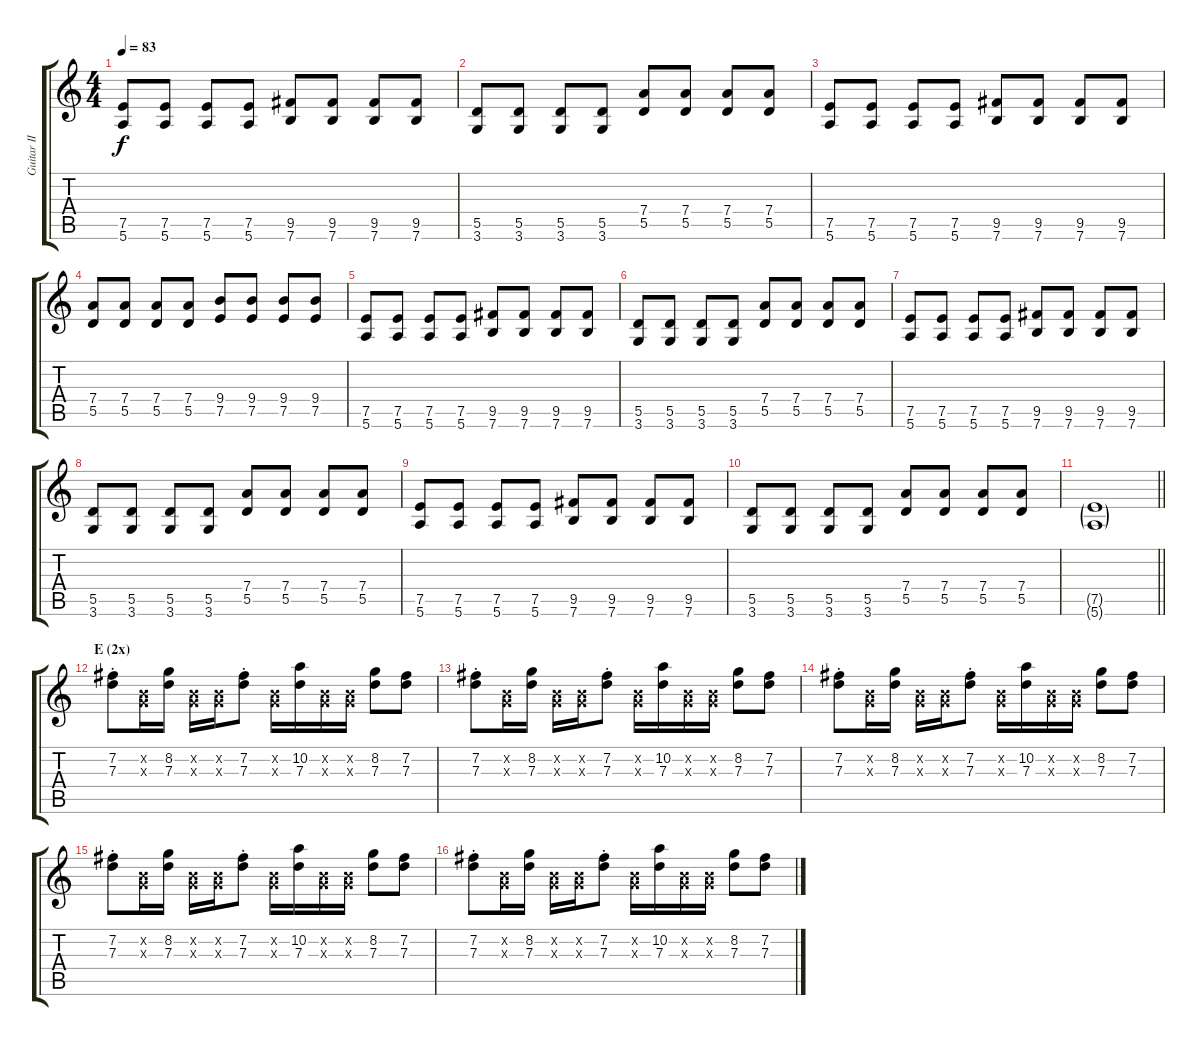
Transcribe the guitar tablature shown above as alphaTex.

\track ("Guitar II - Kita" "Guitar II ") {instrument overdrivenguitar}
\staff {score tabs}
\tuning (E4 B3 G3 D3 A2 E2) {hide}
\ts (4 4)
\tempo 83
\clef g2
\ks c
(7.5 5.6).8{dy f} (7.5 5.6).8 (7.5 5.6).8 (7.5 5.6).8 (9.5 7.6).8 (9.5 7.6).8 (9.5 7.6).8 (9.5 7.6).8 |
(5.5 3.6).8 (5.5 3.6).8 (5.5 3.6).8 (5.5 3.6).8 (7.4 5.5).8 (7.4 5.5).8 (7.4 5.5).8 (7.4 5.5).8 |
(7.5 5.6).8 (7.5 5.6).8 (7.5 5.6).8 (7.5 5.6).8 (9.5 7.6).8 (9.5 7.6).8 (9.5 7.6).8 (9.5 7.6).8 |
(7.4 5.5).8 (7.4 5.5).8 (7.4 5.5).8 (7.4 5.5).8 (9.4 7.5).8 (9.4 7.5).8 (9.4 7.5).8 (9.4 7.5).8 |
(7.5 5.6).8 (7.5 5.6).8 (7.5 5.6).8 (7.5 5.6).8 (9.5 7.6).8 (9.5 7.6).8 (9.5 7.6).8 (9.5 7.6).8 |
(5.5 3.6).8 (5.5 3.6).8 (5.5 3.6).8 (5.5 3.6).8 (7.4 5.5).8 (7.4 5.5).8 (7.4 5.5).8 (7.4 5.5).8 |
(7.5 5.6).8 (7.5 5.6).8 (7.5 5.6).8 (7.5 5.6).8 (9.5 7.6).8 (9.5 7.6).8 (9.5 7.6).8 (9.5 7.6).8 |
(5.5 3.6).8 (5.5 3.6).8 (5.5 3.6).8 (5.5 3.6).8 (7.4 5.5).8 (7.4 5.5).8 (7.4 5.5).8 (7.4 5.5).8 |
(7.5 5.6).8 (7.5 5.6).8 (7.5 5.6).8 (7.5 5.6).8 (9.5 7.6).8 (9.5 7.6).8 (9.5 7.6).8 (9.5 7.6).8 |
(5.5 3.6).8 (5.5 3.6).8 (5.5 3.6).8 (5.5 3.6).8 (7.4 5.5).8 (7.4 5.5).8 (7.4 5.5).8 (7.4 5.5).8 |
\barLineRight lightlight
(7.5{g} 5.6{g}).1 |
\section ("" "E (2x)")
(7.2{st} 7.3{st}).8 (0.2{x} 0.3{x}).16 (8.2 7.3).16 (0.2{x} 0.3{x}).16 (0.2{x} 0.3{x}).16 (7.2{st} 7.3{st}).8 (0.2{x} 0.3{x}).16 (10.2 7.3).16 (0.2{x} 0.3{x}).16 (0.2{x} 0.3{x}).16 (8.2 7.3).8 (7.2 7.3).8 |
(7.2{st} 7.3{st}).8 (0.2{x} 0.3{x}).16 (8.2 7.3).16 (0.2{x} 0.3{x}).16 (0.2{x} 0.3{x}).16 (7.2{st} 7.3{st}).8 (0.2{x} 0.3{x}).16 (10.2 7.3).16 (0.2{x} 0.3{x}).16 (0.2{x} 0.3{x}).16 (8.2 7.3).8 (7.2 7.3).8 |
(7.2{st} 7.3{st}).8 (0.2{x} 0.3{x}).16 (8.2 7.3).16 (0.2{x} 0.3{x}).16 (0.2{x} 0.3{x}).16 (7.2{st} 7.3{st}).8 (0.2{x} 0.3{x}).16 (10.2 7.3).16 (0.2{x} 0.3{x}).16 (0.2{x} 0.3{x}).16 (8.2 7.3).8 (7.2 7.3).8 |
(7.2{st} 7.3{st}).8 (0.2{x} 0.3{x}).16 (8.2 7.3).16 (0.2{x} 0.3{x}).16 (0.2{x} 0.3{x}).16 (7.2{st} 7.3{st}).8 (0.2{x} 0.3{x}).16 (10.2 7.3).16 (0.2{x} 0.3{x}).16 (0.2{x} 0.3{x}).16 (8.2 7.3).8 (7.2 7.3).8 |
(7.2{st} 7.3{st}).8 (0.2{x} 0.3{x}).16 (8.2 7.3).16 (0.2{x} 0.3{x}).16 (0.2{x} 0.3{x}).16 (7.2{st} 7.3{st}).8 (0.2{x} 0.3{x}).16 (10.2 7.3).16 (0.2{x} 0.3{x}).16 (0.2{x} 0.3{x}).16 (8.2 7.3).8 (7.2 7.3).8
